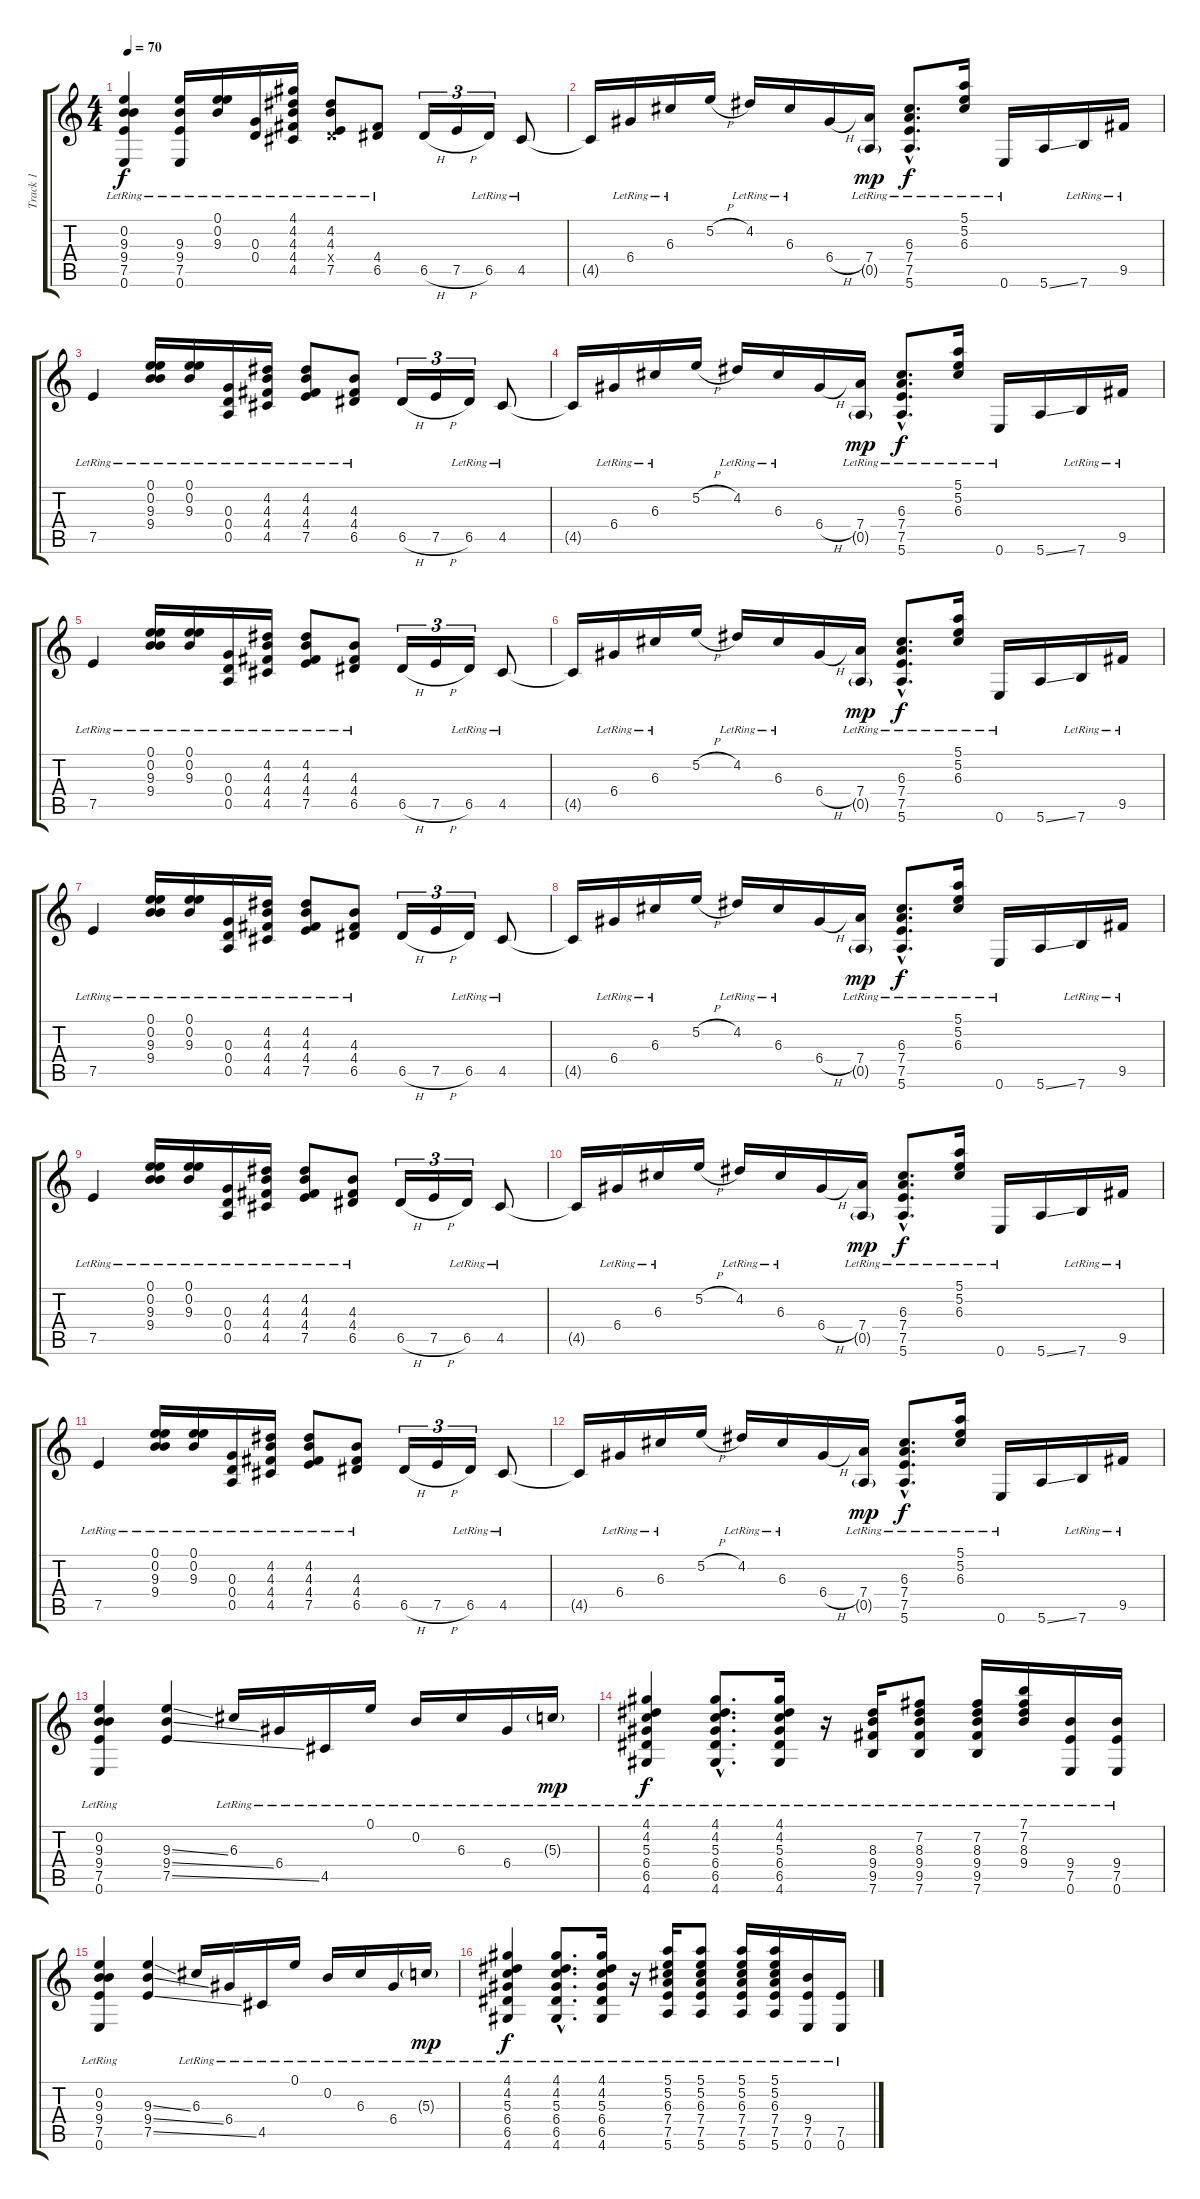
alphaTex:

\track ("Track 1" "Track 1") {instrument electricguitarclean}
\staff {score tabs}
\tuning (E4 B3 G3 D3 A2 E2) {hide}
\ts (4 4)
\tempo 70
\clef g2
\ks c
(0.2{lr} 9.3{lr} 9.4{lr} 7.5{lr} 0.6{lr}).4{dy f instrument electricguitarclean} (9.3{lr} 9.4{lr} 7.5{lr} 0.6{lr}).16 (0.1{lr} 0.2{lr} 9.3{lr}).16 (0.3{lr} 0.4{lr}).16 (4.1{lr} 4.2{lr} 4.3{lr} 4.4{lr} 4.5{lr}).16 (4.2{lr} 4.3{lr} 0.4{x} 7.5{lr}).8 (4.4{lr} 6.5{lr}).8 6.5{h}.16{tu (3 2)} 7.5{h}.16{tu (3 2)} 6.5{lr}.16{tu (3 2)} 4.5{lr}.8 |
4.5{t}.16 6.4{lr}.16 6.3{lr}.16 5.2{h}.16 4.2{lr}.16 6.3{lr}.16 6.4{h}.16 (7.4{lr} 0.5{g lr}).16{dy mp} (6.3{hac lr} 7.4{hac lr} 7.5{hac lr} 5.6{hac lr}).8{d dy f} (5.1{lr} 5.2{lr} 6.3{lr}).16 0.6{lr}.16 5.6{ss}.16 7.6{lr}.16 9.5{lr}.16 |
7.5{lr}.4 (0.1{lr} 0.2{lr} 9.3{lr} 9.4{lr}).16 (0.1{lr} 0.2{lr} 9.3{lr}).16 (0.3{lr} 0.4{lr} 0.5{lr}).16 (4.2{lr} 4.3{lr} 4.4{lr} 4.5{lr}).16 (4.2{lr} 4.3{lr} 4.4{lr} 7.5{lr}).8 (4.3{lr} 4.4{lr} 6.5{lr}).8 6.5{h}.16{tu (3 2)} 7.5{h}.16{tu (3 2)} 6.5{lr}.16{tu (3 2)} 4.5{lr}.8 |
4.5{t}.16 6.4{lr}.16 6.3{lr}.16 5.2{h}.16 4.2{lr}.16 6.3{lr}.16 6.4{h}.16 (7.4{lr} 0.5{g lr}).16{dy mp} (6.3{hac lr} 7.4{hac lr} 7.5{hac lr} 5.6{hac lr}).8{d dy f} (5.1{lr} 5.2{lr} 6.3{lr}).16 0.6{lr}.16 5.6{ss}.16 7.6{lr}.16 9.5{lr}.16 |
7.5{lr}.4 (0.1{lr} 0.2{lr} 9.3{lr} 9.4{lr}).16 (0.1{lr} 0.2{lr} 9.3{lr}).16 (0.3{lr} 0.4{lr} 0.5{lr}).16 (4.2{lr} 4.3{lr} 4.4{lr} 4.5{lr}).16 (4.2{lr} 4.3{lr} 4.4{lr} 7.5{lr}).8 (4.3{lr} 4.4{lr} 6.5{lr}).8 6.5{h}.16{tu (3 2)} 7.5{h}.16{tu (3 2)} 6.5{lr}.16{tu (3 2)} 4.5{lr}.8 |
4.5{t}.16 6.4{lr}.16 6.3{lr}.16 5.2{h}.16 4.2{lr}.16 6.3{lr}.16 6.4{h}.16 (7.4{lr} 0.5{g lr}).16{dy mp} (6.3{hac lr} 7.4{hac lr} 7.5{hac lr} 5.6{hac lr}).8{d dy f} (5.1{lr} 5.2{lr} 6.3{lr}).16 0.6{lr}.16 5.6{ss}.16 7.6{lr}.16 9.5{lr}.16 |
7.5{lr}.4 (0.1{lr} 0.2{lr} 9.3{lr} 9.4{lr}).16 (0.1{lr} 0.2{lr} 9.3{lr}).16 (0.3{lr} 0.4{lr} 0.5{lr}).16 (4.2{lr} 4.3{lr} 4.4{lr} 4.5{lr}).16 (4.2{lr} 4.3{lr} 4.4{lr} 7.5{lr}).8 (4.3{lr} 4.4{lr} 6.5{lr}).8 6.5{h}.16{tu (3 2)} 7.5{h}.16{tu (3 2)} 6.5{lr}.16{tu (3 2)} 4.5{lr}.8 |
4.5{t}.16 6.4{lr}.16 6.3{lr}.16 5.2{h}.16 4.2{lr}.16 6.3{lr}.16 6.4{h}.16 (7.4{lr} 0.5{g lr}).16{dy mp} (6.3{hac lr} 7.4{hac lr} 7.5{hac lr} 5.6{hac lr}).8{d dy f} (5.1{lr} 5.2{lr} 6.3{lr}).16 0.6{lr}.16 5.6{ss}.16 7.6{lr}.16 9.5{lr}.16 |
7.5{lr}.4 (0.1{lr} 0.2{lr} 9.3{lr} 9.4{lr}).16 (0.1{lr} 0.2{lr} 9.3{lr}).16 (0.3{lr} 0.4{lr} 0.5{lr}).16 (4.2{lr} 4.3{lr} 4.4{lr} 4.5{lr}).16 (4.2{lr} 4.3{lr} 4.4{lr} 7.5{lr}).8 (4.3{lr} 4.4{lr} 6.5{lr}).8 6.5{h}.16{tu (3 2)} 7.5{h}.16{tu (3 2)} 6.5{lr}.16{tu (3 2)} 4.5{lr}.8 |
4.5{t}.16 6.4{lr}.16 6.3{lr}.16 5.2{h}.16 4.2{lr}.16 6.3{lr}.16 6.4{h}.16 (7.4{lr} 0.5{g lr}).16{dy mp} (6.3{hac lr} 7.4{hac lr} 7.5{hac lr} 5.6{hac lr}).8{d dy f} (5.1{lr} 5.2{lr} 6.3{lr}).16 0.6{lr}.16 5.6{ss}.16 7.6{lr}.16 9.5{lr}.16 |
7.5{lr}.4 (0.1{lr} 0.2{lr} 9.3{lr} 9.4{lr}).16 (0.1{lr} 0.2{lr} 9.3{lr}).16 (0.3{lr} 0.4{lr} 0.5{lr}).16 (4.2{lr} 4.3{lr} 4.4{lr} 4.5{lr}).16 (4.2{lr} 4.3{lr} 4.4{lr} 7.5{lr}).8 (4.3{lr} 4.4{lr} 6.5{lr}).8 6.5{h}.16{tu (3 2)} 7.5{h}.16{tu (3 2)} 6.5{lr}.16{tu (3 2)} 4.5{lr}.8 |
4.5{t}.16 6.4{lr}.16 6.3{lr}.16 5.2{h}.16 4.2{lr}.16 6.3{lr}.16 6.4{h}.16 (7.4{lr} 0.5{g lr}).16{dy mp} (6.3{hac lr} 7.4{hac lr} 7.5{hac lr} 5.6{hac lr}).8{d dy f} (5.1{lr} 5.2{lr} 6.3{lr}).16 0.6{lr}.16 5.6{ss}.16 7.6{lr}.16 9.5{lr}.16 |
(0.2{lr} 9.3{lr} 9.4{lr} 7.5{lr} 0.6{lr}).4 (9.3{ss} 9.4{ss} 7.5{ss}).4 6.3{lr}.16 6.4{lr}.16 4.5{lr}.16 0.1{lr}.16 0.2{lr}.16 6.3{lr}.16 6.4{lr}.16 5.3{g lr}.16{dy mp} |
(4.1{lr} 4.2{lr} 5.3{lr} 6.4{lr} 6.5{lr} 4.6{lr}).4{dy f} (4.1{hac lr} 4.2{hac lr} 5.3{hac lr} 6.4{hac lr} 6.5{hac lr} 4.6{hac lr}).8{d} (4.1{lr} 4.2{lr} 5.3{lr} 6.4{lr} 6.5{lr} 4.6{lr}).16 r.16 (8.3{lr} 9.4{lr} 9.5{lr} 7.6{lr}).16 (7.2{lr} 8.3{lr} 9.4{lr} 9.5{lr} 7.6{lr}).8 (7.2{lr} 8.3{lr} 9.4{lr} 9.5{lr} 7.6{lr}).16 (7.1{lr} 7.2{lr} 8.3{lr} 9.4{lr}).16 (9.4{lr} 7.5{lr} 0.6{lr}).16 (9.4{lr} 7.5{lr} 0.6{lr}).16 |
(0.2{lr} 9.3{lr} 9.4{lr} 7.5{lr} 0.6{lr}).4 (9.3{ss} 9.4{ss} 7.5{ss}).4 6.3{lr}.16 6.4{lr}.16 4.5{lr}.16 0.1{lr}.16 0.2{lr}.16 6.3{lr}.16 6.4{lr}.16 5.3{g lr}.16{dy mp} |
(4.1{lr} 4.2{lr} 5.3{lr} 6.4{lr} 6.5{lr} 4.6{lr}).4{dy f} (4.1{hac lr} 4.2{hac lr} 5.3{hac lr} 6.4{hac lr} 6.5{hac lr} 4.6{hac lr}).8{d} (4.1{lr} 4.2{lr} 5.3{lr} 6.4{lr} 6.5{lr} 4.6{lr}).16 r.16 (5.1{lr} 5.2{lr} 6.3{lr} 7.4{lr} 7.5{lr} 5.6{lr}).16 (5.1{lr} 5.2{lr} 6.3{lr} 7.4{lr} 7.5{lr} 5.6{lr}).8 (5.1{lr} 5.2{lr} 6.3{lr} 7.4{lr} 7.5{lr} 5.6{lr}).16 (5.1{lr} 5.2{lr} 6.3{lr} 7.4{lr} 7.5{lr} 5.6{lr}).16 (9.4{lr} 7.5{lr} 0.6{lr}).16 (7.5{lr} 0.6{lr}).16
